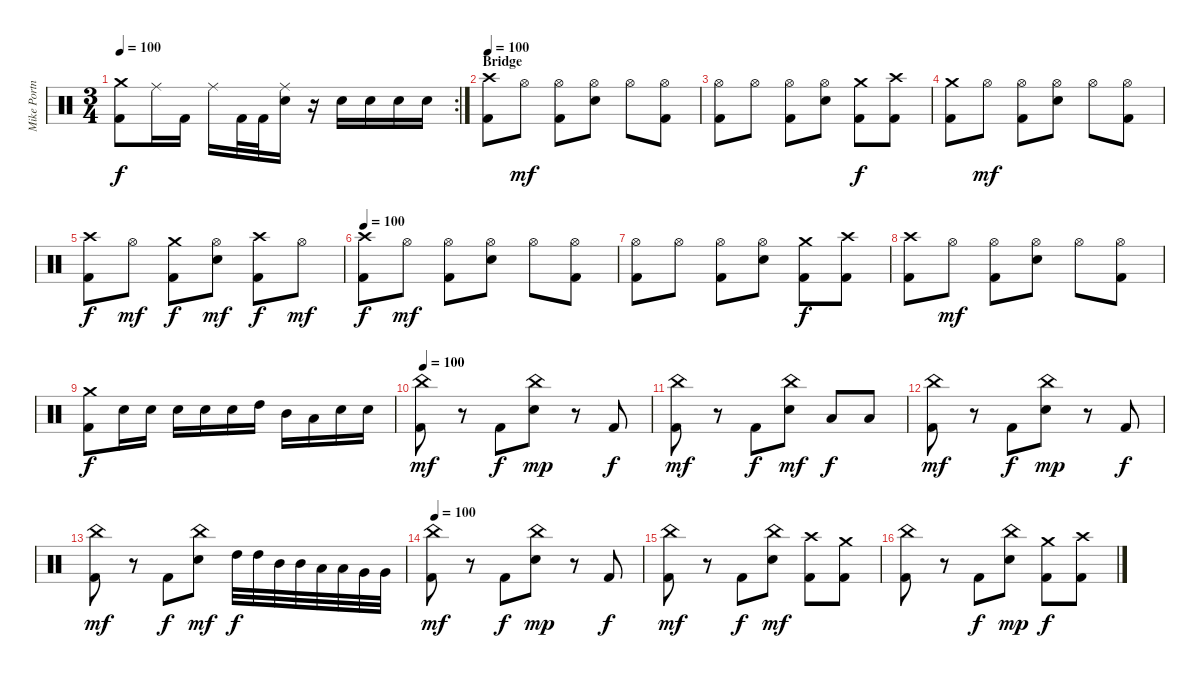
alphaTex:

\track ("Mike Portnoy" "Mike Portn") {instrument percussion}
\staff {score}
\articulation defaults
\rc 2
\ts (3 4)
\tempo 100
\clef neutral
\ks c
("Crash medium (hit)" "Kick (hit) 2").8{dy f} "Ride (middle)".16 "Kick (hit) 2".16 "Ride (middle)".16 "Kick (hit) 2".32 "Kick (hit) 2".32 ("Ride (middle)" "Electric Snare (hit)").16 r.16 "Electric Snare (hit)".16 "Electric Snare (hit)".16 "Electric Snare (hit)".16 "Electric Snare (hit)".16 |
\section ("" "Bridge")
\tempo 100
("Crash high (hit)" "Kick (hit) 2").8 "Hi-Hat (open)".8{dy mf} ("Hi-Hat (open)" "Kick (hit) 2").8 ("Hi-Hat (open)" "Electric Snare (hit)").8 "Hi-Hat (open)".8 ("Hi-Hat (open)" "Kick (hit) 2").8 |
("Hi-Hat (open)" "Kick (hit) 2").8 "Hi-Hat (open)".8 ("Hi-Hat (open)" "Kick (hit) 2").8 ("Hi-Hat (open)" "Electric Snare (hit)").8 ("Crash medium (hit)" "Kick (hit) 2").8{dy f} ("Crash high (hit)" "Kick (hit) 2").8 |
("Crash medium (hit)" "Kick (hit) 2").8 "Hi-Hat (open)".8{dy mf} ("Hi-Hat (open)" "Kick (hit) 2").8 ("Hi-Hat (open)" "Electric Snare (hit)").8 "Hi-Hat (open)".8 ("Hi-Hat (open)" "Kick (hit) 2").8 |
("Crash high (hit)" "Kick (hit) 2").8{dy f} "Hi-Hat (open)".8{dy mf} ("Crash medium (hit)" "Kick (hit) 2").8{dy f} ("Hi-Hat (open)" "Electric Snare (hit)").8{dy mf} ("Crash high (hit)" "Kick (hit) 2").8{dy f} "Hi-Hat (open)".8{dy mf} |
\tempo 100
("Crash high (hit)" "Kick (hit) 2").8{dy f} "Hi-Hat (open)".8{dy mf} ("Hi-Hat (open)" "Kick (hit) 2").8 ("Hi-Hat (open)" "Electric Snare (hit)").8 "Hi-Hat (open)".8 ("Hi-Hat (open)" "Kick (hit) 2").8 |
("Hi-Hat (open)" "Kick (hit) 2").8 "Hi-Hat (open)".8 ("Hi-Hat (open)" "Kick (hit) 2").8 ("Hi-Hat (open)" "Electric Snare (hit)").8 ("Crash medium (hit)" "Kick (hit) 2").8{dy f} ("Crash high (hit)" "Kick (hit) 2").8 |
("Crash high (hit)" "Kick (hit) 2").8 "Hi-Hat (open)".8{dy mf} ("Hi-Hat (open)" "Kick (hit) 2").8 ("Hi-Hat (open)" "Electric Snare (hit)").8 "Hi-Hat (open)".8 ("Hi-Hat (open)" "Kick (hit) 2").8 |
("Crash medium (hit)" "Kick (hit) 2").8{dy f} "Electric Snare (hit)".16 "Electric Snare (hit)".16 "Electric Snare (hit)".16 "Electric Snare (hit)".16 "Electric Snare (hit)".16 "High Tom (hit)".16 "Mid Tom (hit)".16 "Low Tom (hit)".16 "Electric Snare (hit)".16 "Electric Snare (hit)".16 |
\tempo 100
("China (hit)" "Kick (hit) 2").8{dy mf} r.8 "Kick (hit) 2".8{dy f} ("China (hit)" "Electric Snare (hit)").8{dy mp} r.8 "Kick (hit) 2".8{dy f} |
("China (hit)" "Kick (hit) 2").8{dy mf} r.8 "Kick (hit) 2".8{dy f} ("China (hit)" "Electric Snare (hit)").8{dy mf} "Low Floor Tom (hit)".8{dy f} "Low Tom (hit)".8 |
("China (hit)" "Kick (hit) 2").8{dy mf} r.8 "Kick (hit) 2".8{dy f} ("China (hit)" "Electric Snare (hit)").8{dy mp} r.8 "Kick (hit) 2".8{dy f} |
("China (hit)" "Kick (hit) 2").8{dy mf} r.8 "Kick (hit) 2".8{dy f} ("China (hit)" "Electric Snare (hit)").8{dy mf} "High Tom (hit)".32{dy f} "High Tom (hit)".32 "Mid Tom (hit)".32 "Mid Tom (hit)".32 "Low Tom (hit)".32 "Low Tom (hit)".32 "Very Low Tom (hit)".32 "Very Low Tom (hit)".32 |
\tempo 100
("China (hit)" "Kick (hit) 2").8{dy mf} r.8 "Kick (hit) 2".8{dy f} ("China (hit)" "Electric Snare (hit)").8{dy mp} r.8 "Kick (hit) 2".8{dy f} |
("China (hit)" "Kick (hit) 2").8{dy mf} r.8 "Kick (hit) 2".8{dy f} ("China (hit)" "Electric Snare (hit)").8{dy mf} ("Crash high (hit)" "Kick (hit) 2").8 ("Crash medium (hit)" "Kick (hit) 2").8 |
("China (hit)" "Kick (hit) 2").8 r.8 "Kick (hit) 2".8{dy f} ("China (hit)" "Electric Snare (hit)").8{dy mp} ("Crash medium (hit)" "Kick (hit) 2").8{dy f} ("Crash high (hit)" "Kick (hit) 2").8
